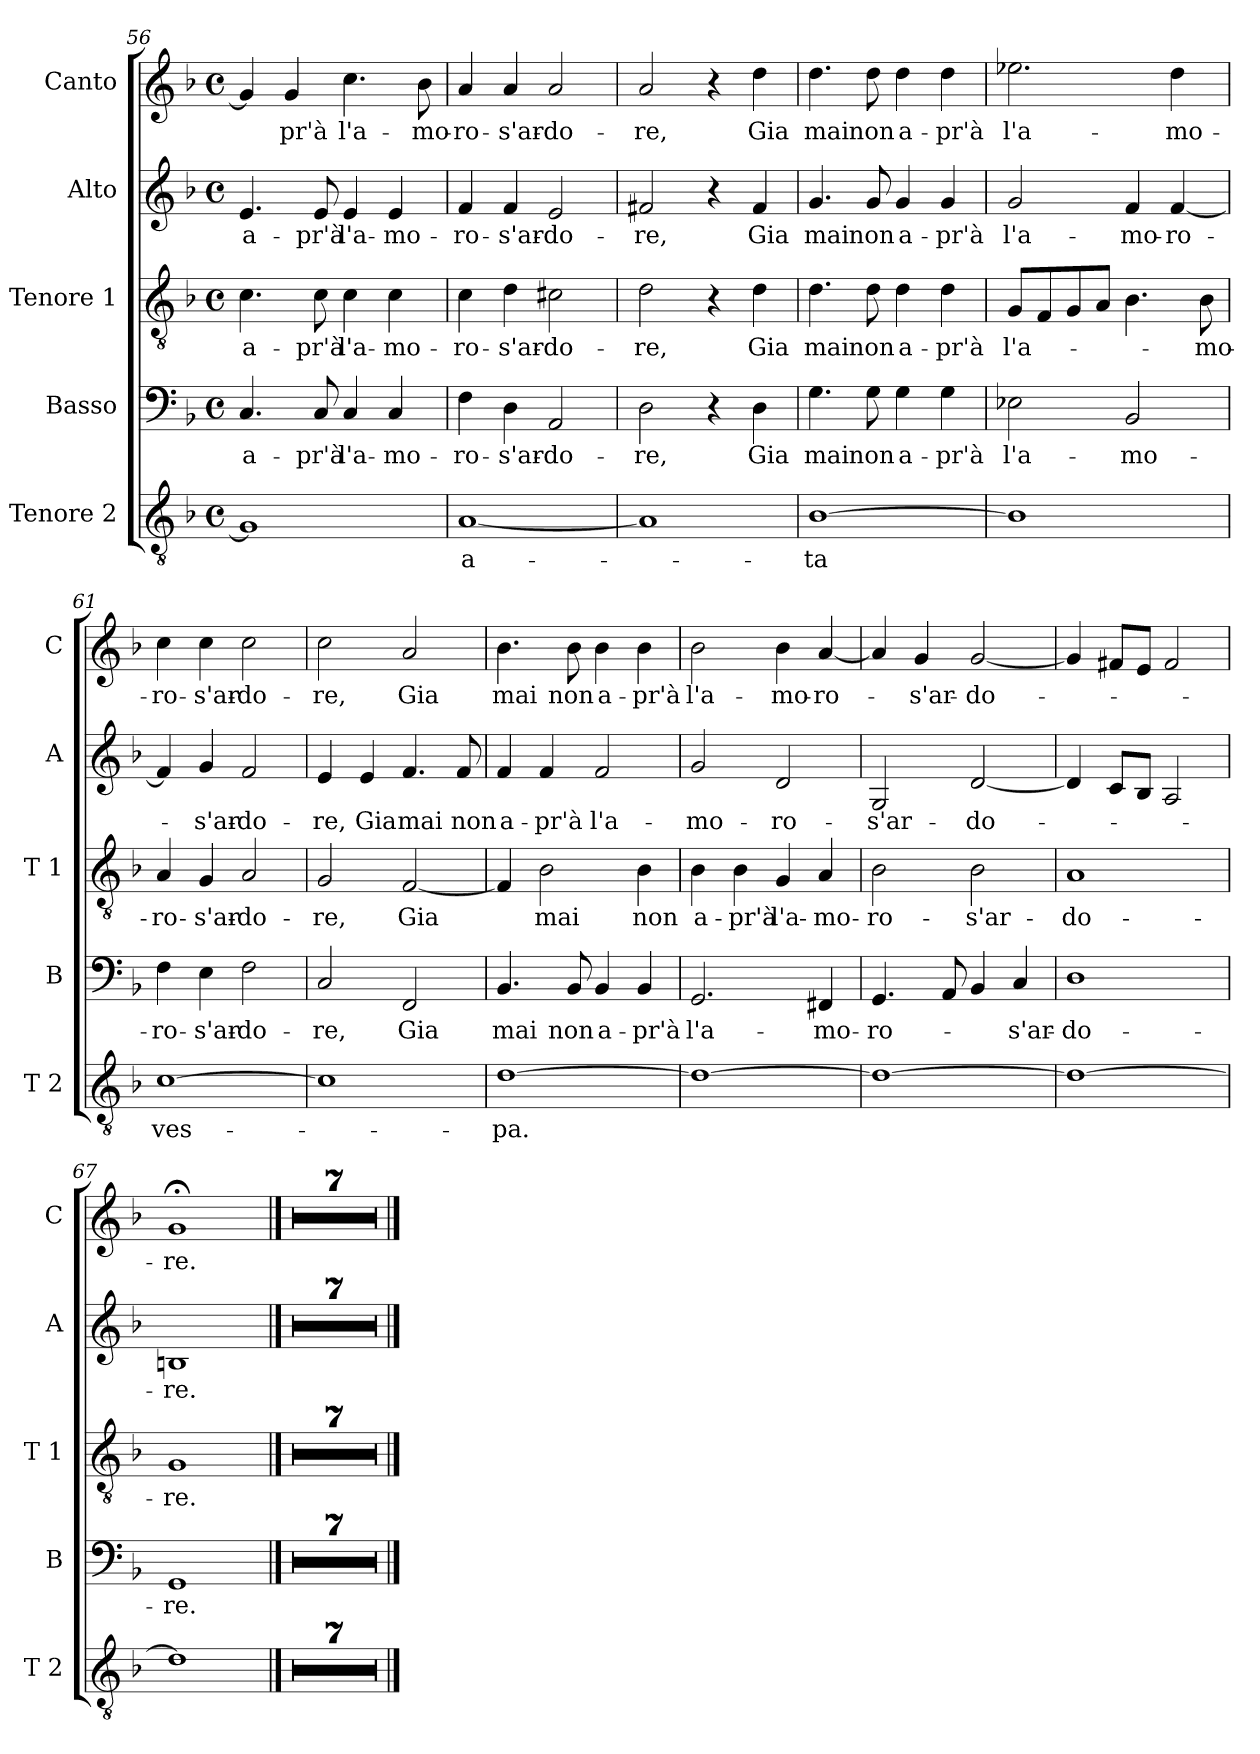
**kern	**text	**kern	**text	**kern	**text	**kern	**text	**kern	**text
*part5	*part5	*part4	*part4	*part3	*part3	*part2	*part2	*part1	*part1
*staff5	*staff5	*staff4	*staff4	*staff3	*staff3	*staff2	*staff2	*staff1	*staff1
*I"Tenore 2	*	*I"Basso	*	*I"Tenore 1	*	*I"Alto	*	*I"Canto	*
*I'T 2	*	*I'B	*	*I'T 1	*	*I'A	*	*I'C	*
*clefGv2	*	*clefF4	*	*clefGv2	*	*clefG2	*	*clefG2	*
*k[b-]	*	*k[b-]	*	*k[b-]	*	*k[b-]	*	*k[b-]	*
*M4/4	*	*M4/4	*	*M4/4	*	*M4/4	*	*M4/4	*
*met(c)	*	*met(c)	*	*met(c)	*	*met(c)	*	*met(c)	*
=56	=56	=56	=56	=56	=56	=56	=56	=56	=56
!	!	!	!LO:LY:b	!	!LO:LY:b	!	!LO:LY:b	!	!
1G]	.	4.C/	a-	4.c\	a-	4.e/	a-	4g/]	.
!	!	!	!	!	!	!	!	!	!LO:LY:b
.	.	.	.	.	.	.	.	4g/	-pr'à
!	!	!	!LO:LY:b	!	!LO:LY:b	!	!LO:LY:b	!	!
.	.	8C/	-pr'à	8c\	-pr'à	8e/	-pr'à	.	.
!	!	!	!LO:LY:b	!	!LO:LY:b	!	!LO:LY:b	!	!LO:LY:b
.	.	4C/	l'a-	4c\	l'a-	4e/	l'a-	4.cc\	l'a-
!	!	!	!LO:LY:b	!	!LO:LY:b	!	!LO:LY:b	!	!
.	.	4C/	-mo-	4c\	-mo-	4e/	-mo-	.	.
!	!	!	!	!	!	!	!	!	!LO:LY:b
.	.	.	.	.	.	.	.	8b-\	-mo-
=57	=57	=57	=57	=57	=57	=57	=57	=57	=57
!	!LO:LY:b	!	!LO:LY:b	!	!LO:LY:b	!	!LO:LY:b	!	!LO:LY:b
[1A	-a-	4F\	-ro-	4c\	-ro-	4f/	-ro-	4a/	-ro-
!	!	!	!LO:LY:b	!	!LO:LY:b	!	!LO:LY:b	!	!LO:LY:b
.	.	4D\	-s'ar-	4d\	-s'ar-	4f/	-s'ar-	4a/	-s'ar-
!	!	!	!LO:LY:b	!	!LO:LY:b	!	!LO:LY:b	!	!LO:LY:b
.	.	2AA/	-do-	2c#X\	-do-	2e/	-do-	2a/	-do-
!!LO:PB:g=z
=58	=58	=58	=58	=58	=58	=58	=58	=58	=58
!	!	!	!LO:LY:b	!	!LO:LY:b	!	!LO:LY:b	!	!LO:LY:b
1A]	.	2D\	-re,	2d\	-re,	2f#X/	-re,	2a/	-re,
.	.	4r	.	4r	.	4r	.	4r	.
!	!	!	!LO:LY:b	!	!LO:LY:b	!	!LO:LY:b	!	!LO:LY:b
.	.	4D\	Gia	4d\	Gia	4f#/	Gia	4dd\	Gia
=59	=59	=59	=59	=59	=59	=59	=59	=59	=59
!	!LO:LY:b	!	!LO:LY:b	!	!LO:LY:b	!	!LO:LY:b	!	!LO:LY:b
[1B-	-ta	4.G\	mai	4.d\	mai	4.g/	mai	4.dd\	mai
!	!	!	!LO:LY:b	!	!LO:LY:b	!	!LO:LY:b	!	!LO:LY:b
.	.	8G\	non	8d\	non	8g/	non	8dd\	non
!	!	!	!LO:LY:b	!	!LO:LY:b	!	!LO:LY:b	!	!LO:LY:b
.	.	4G\	a-	4d\	a-	4g/	a-	4dd\	a-
!	!	!	!LO:LY:b	!	!LO:LY:b	!	!LO:LY:b	!	!LO:LY:b
.	.	4G\	-pr'à	4d\	-pr'à	4g/	-pr'à	4dd\	-pr'à
=60	=60	=60	=60	=60	=60	=60	=60	=60	=60
!	!	!	!LO:LY:b	!	!LO:LY:b	!	!LO:LY:b	!	!LO:LY:b
1B-]	.	2E-X\	l'a-	8GL	l'a-	2g/	l'a-	2.ee-X\	l'a-
.	.	.	.	8F	.	.	.	.	.
.	.	.	.	8G	.	.	.	.	.
.	.	.	.	8AJ	.	.	.	.	.
!	!	!	!LO:LY:b	!	!	!	!LO:LY:b	!	!
.	.	2BB-/	-mo-	4.B-\	.	4f/	-mo-	.	.
!	!	!	!	!	!	!	!LO:LY:b	!	!LO:LY:b
.	.	.	.	.	.	[4f/	-ro-	4dd\	-mo-
!	!	!	!	!	!LO:LY:b	!	!	!	!
.	.	.	.	8B-\	-mo-	.	.	.	.
=61	=61	=61	=61	=61	=61	=61	=61	=61	=61
!	!LO:LY:b	!	!LO:LY:b	!	!LO:LY:b	!	!	!	!LO:LY:b
[1c	ves-	4F\	-ro-	4A/	-ro-	4f/]	.	4cc\	-ro-
!	!	!	!LO:LY:b	!	!LO:LY:b	!	!LO:LY:b	!	!LO:LY:b
.	.	4E\	-s'ar-	4G/	-s'ar-	4g/	-s'ar-	4cc\	-s'ar-
!	!	!	!LO:LY:b	!	!LO:LY:b	!	!LO:LY:b	!	!LO:LY:b
.	.	2F\	-do-	2A/	-do-	2f/	-do-	2cc\	-do-
=62	=62	=62	=62	=62	=62	=62	=62	=62	=62
!	!	!	!LO:LY:b	!	!LO:LY:b	!	!LO:LY:b	!	!LO:LY:b
1c]	.	2C/	-re,	2G/	-re,	4e/	-re,	2cc\	-re,
!	!	!	!	!	!	!	!LO:LY:b	!	!
.	.	.	.	.	.	4e/	Gia	.	.
!	!	!	!LO:LY:b	!	!LO:LY:b	!	!LO:LY:b	!	!LO:LY:b
.	.	2FF/	Gia	[2F/	Gia	4.f/	mai	2a/	Gia
!	!	!	!	!	!	!	!LO:LY:b	!	!
.	.	.	.	.	.	8f/	non	.	.
=63	=63	=63	=63	=63	=63	=63	=63	=63	=63
!	!LO:LY:b	!	!LO:LY:b	!	!	!	!LO:LY:b	!	!LO:LY:b
[1d	-pa.	4.BB-/	mai	4F/]	.	4f/	a-	4.b-\	mai
!	!	!	!	!	!LO:LY:b	!	!LO:LY:b	!	!
.	.	.	.	2B-\	mai	4f/	-pr'à	.	.
!	!	!	!LO:LY:b	!	!	!	!	!	!LO:LY:b
.	.	8BB-/	non	.	.	.	.	8b-\	non
!	!	!	!LO:LY:b	!	!	!	!LO:LY:b	!	!LO:LY:b
.	.	4BB-/	a-	.	.	2f/	l'a-	4b-\	a-
!	!	!	!LO:LY:b	!	!LO:LY:b	!	!	!	!LO:LY:b
.	.	4BB-/	-pr'à	4B-\	non	.	.	4b-\	-pr'à
=64	=64	=64	=64	=64	=64	=64	=64	=64	=64
!	!	!	!LO:LY:b	!	!LO:LY:b	!	!LO:LY:b	!	!LO:LY:b
1d_	.	2.GG/	l'a-	4B-\	a-	2g/	-mo-	2b-\	l'a-
!	!	!	!	!	!LO:LY:b	!	!	!	!
.	.	.	.	4B-\	-pr'à	.	.	.	.
!	!	!	!	!	!LO:LY:b	!	!LO:LY:b	!	!LO:LY:b
.	.	.	.	4G/	l'a-	2d/	-ro-	4b-\	-mo-
!	!	!	!LO:LY:b	!	!LO:LY:b	!	!	!	!LO:LY:b
.	.	4FF#X/	-mo-	4A/	-mo-	.	.	[4a/	-ro-
!!LO:LB:g=z
=65	=65	=65	=65	=65	=65	=65	=65	=65	=65
!	!	!	!LO:LY:b	!	!LO:LY:b	!	!LO:LY:b	!	!
1d_	.	4.GG/	-ro-	2B-\	-ro-	2G/	-s'ar-	4a/]	.
!	!	!	!	!	!	!	!	!	!LO:LY:b
.	.	.	.	.	.	.	.	4g/	-s'ar-
.	.	8AA/	.	.	.	.	.	.	.
!	!	!	!	!	!LO:LY:b	!	!LO:LY:b	!	!LO:LY:b
.	.	4BB-/	.	2B-\	-s'ar-	[2d/	-do-	[2g/	-do-
!	!	!	!LO:LY:b	!	!	!	!	!	!
.	.	4C/	-s'ar-	.	.	.	.	.	.
=66	=66	=66	=66	=66	=66	=66	=66	=66	=66
!	!	!	!LO:LY:b	!	!LO:LY:b	!	!	!	!
1d_	.	1D	-do-	1A	-do-	4d/]	.	4g/]	.
.	.	.	.	.	.	8cL	.	8f#XL	.
.	.	.	.	.	.	8B-J	.	8eJ	.
.	.	.	.	.	.	2A/	.	2f#/	.
=67	=67	=67	=67	=67	=67	=67	=67	=67	=67
!	!	!	!LO:LY:b	!	!LO:LY:b	!	!LO:LY:b	!	!LO:LY:b
1d]	.	1GG	-re.	1G	-re.	1Bn	-re.	1g;<	-re.
==68	==68	==68	==68	==68	==68	==68	==68	==68	==68
1r	.	1r	.	1r	.	1r	.	1r	.
=69	=69	=69	=69	=69	=69	=69	=69	=69	=69
1r	.	1r	.	1r	.	1r	.	1r	.
=70	=70	=70	=70	=70	=70	=70	=70	=70	=70
1r	.	1r	.	1r	.	1r	.	1r	.
=71	=71	=71	=71	=71	=71	=71	=71	=71	=71
1r	.	1r	.	1r	.	1r	.	1r	.
=72	=72	=72	=72	=72	=72	=72	=72	=72	=72
1r	.	1r	.	1r	.	1r	.	1r	.
=73	=73	=73	=73	=73	=73	=73	=73	=73	=73
1r	.	1r	.	1r	.	1r	.	1r	.
=74	=74	=74	=74	=74	=74	=74	=74	=74	=74
1r	.	1r	.	1r	.	1r	.	1r	.
==	==	==	==	==	==	==	==	==	==
*-	*-	*-	*-	*-	*-	*-	*-	*-	*-
